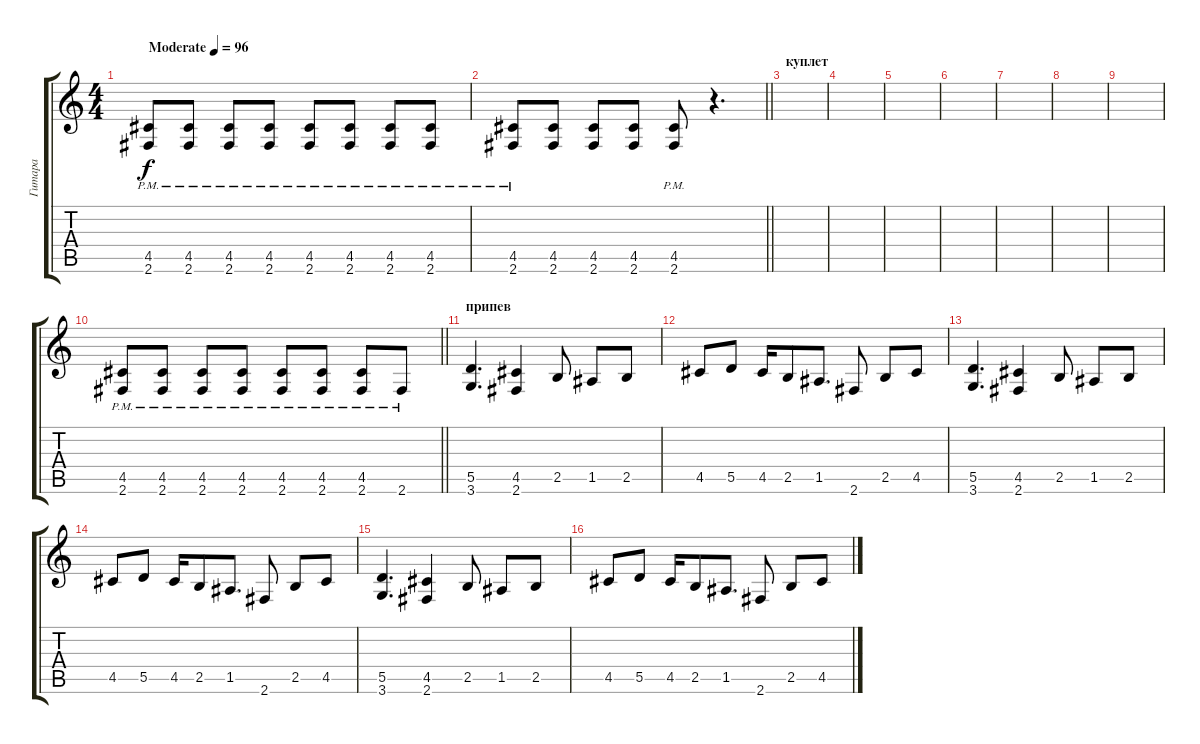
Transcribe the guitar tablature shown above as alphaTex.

\track ("Гитара" "Гитара") {instrument distortionguitar}
\staff {score tabs}
\tuning (E4 B3 G3 D3 A2 E2) {hide}
\ts (4 4)
\tempo (96 "Moderate")
\clef g2
\ks c
(4.5{pm} 2.6{pm}).8{dy f instrument distortionguitar} (4.5{pm} 2.6{pm}).8 (4.5{pm} 2.6{pm}).8 (4.5{pm} 2.6{pm}).8 (4.5{pm} 2.6{pm}).8 (4.5{pm} 2.6{pm}).8 (4.5{pm} 2.6{pm}).8 (4.5{pm} 2.6{pm}).8 |
\barLineRight lightlight
(4.5{pm} 2.6{pm}).8 (4.5 2.6).8 (4.5 2.6).8 (4.5 2.6).8 (4.5{pm} 2.6{pm}).8 r.4{d} |
\section ("" "куплет")
|
|
|
|
|
|
|
\barLineRight lightlight
(4.5{pm} 2.6{pm}).8 (4.5{pm} 2.6{pm}).8 (4.5{pm} 2.6{pm}).8 (4.5{pm} 2.6{pm}).8 (4.5{pm} 2.6{pm}).8 (4.5{pm} 2.6{pm}).8 (4.5{pm} 2.6{pm}).8 2.6{pm}.8 |
\section ("" "припев")
(5.5 3.6).4{d} (4.5 2.6).4 2.5.8 1.5.8 2.5.8 |
4.5.8 5.5.8 4.5.16 2.5.8 1.5.8{d} 2.6.8 2.5.8 4.5.8 |
(5.5 3.6).4{d} (4.5 2.6).4 2.5.8 1.5.8 2.5.8 |
4.5.8 5.5.8 4.5.16 2.5.8 1.5.8{d} 2.6.8 2.5.8 4.5.8 |
(5.5 3.6).4{d} (4.5 2.6).4 2.5.8 1.5.8 2.5.8 |
4.5.8 5.5.8 4.5.16 2.5.8 1.5.8{d} 2.6.8 2.5.8 4.5.8
